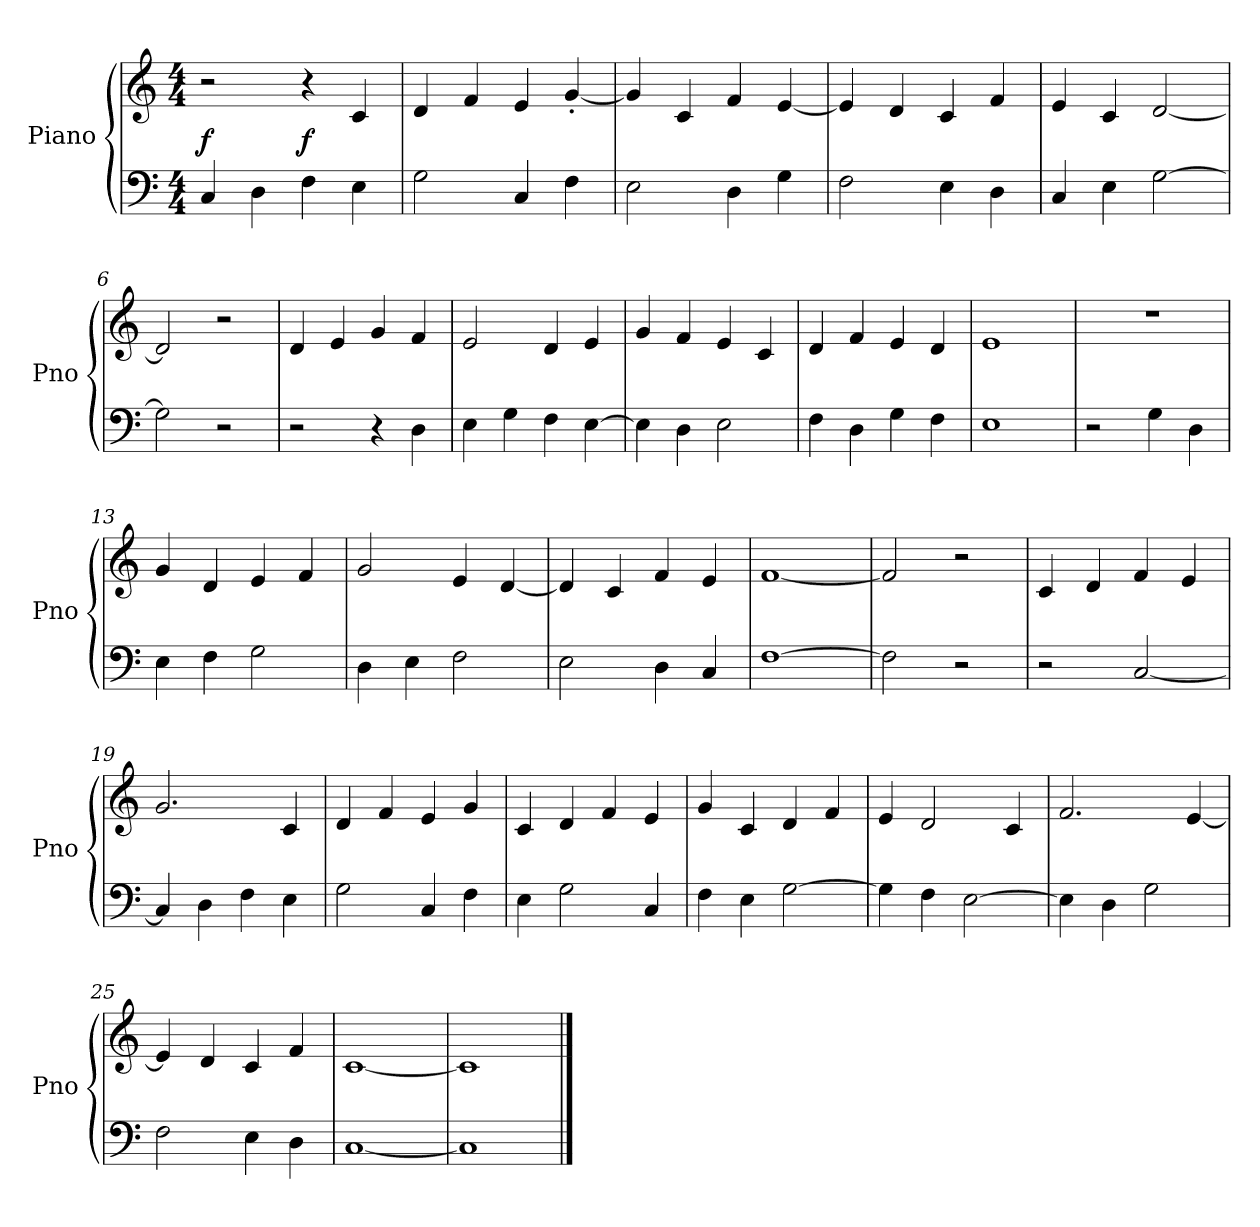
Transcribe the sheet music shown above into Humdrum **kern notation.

**kern	**dynam	**kern
*part2	*part2	*part1
*staff2	*staff2	*staff1
*I"Piano	*	*I"Piano
*I'Pno	*	*I'Pno
*clefF4	*	*clefG2
*M4/4	*	*M4/4
*MM85	*	*MM85
=1	=1	=1
!	!LO:DY:a	!
4C/	f	2r
4D\	.	.
!	!LO:DY:a	!
4F\	f	4r
4E\	.	4c/
=2	=2	=2
2G\	.	4d/
.	.	4f/
4C/	.	4e/
4F\	.	[4g'/
=3	=3	=3
2E\	.	4g/]
.	.	4c/
4D\	.	4f/
4G\	.	[4e/
=4	=4	=4
2F\	.	4e/]
.	.	4d/
4E\	.	4c/
4D\	.	4f/
!!LO:LB:g=z
=5	=5	=5
4C/	.	4e/
4E\	.	4c/
[2G\	.	[2d/
=6	=6	=6
2G\]	.	2d/]
2r	.	2r
=7	=7	=7
2r	.	4d/
.	.	4e/
4r	.	4g/
4D\	.	4f/
=8	=8	=8
4E\	.	2e/
4G\	.	.
4F\	.	4d/
[4E\	.	4e/
=9	=9	=9
4E\]	.	4g/
4D\	.	4f/
2E\	.	4e/
.	.	4c/
!!LO:LB:g=z
=10	=10	=10
4F\	.	4d/
4D\	.	4f/
4G\	.	4e/
4F\	.	4d/
=11	=11	=11
1E/	.	1e/
=12	=12	=12
2r	.	1r
4G\	.	.
4D\	.	.
=13	=13	=13
4E\	.	4g/
4F\	.	4d/
2G\	.	4e/
.	.	4f/
=14	=14	=14
4D\	.	2g/
4E\	.	.
2F\	.	4e/
.	.	[4d/
=15	=15	=15
2E\	.	4d/]
.	.	4c/
4D\	.	4f/
4C/	.	4e/
!!LO:LB:g=z
=16	=16	=16
[1F\	.	[1f/
=17	=17	=17
2F\]	.	2f/]
2r	.	2r
=18	=18	=18
2r	.	4c/
.	.	4d/
[2C/	.	4f/
.	.	4e/
=19	=19	=19
4C/]	.	2.g/
4D\	.	.
4F\	.	.
4E\	.	4c/
=20	=20	=20
2G\	.	4d/
.	.	4f/
4C/	.	4e/
4F\	.	4g/
=21	=21	=21
4E\	.	4c/
2G\	.	4d/
.	.	4f/
4C/	.	4e/
!!LO:LB:g=z
=22	=22	=22
4F\	.	4g/
4E\	.	4c/
[2G\	.	4d/
.	.	4f/
=23	=23	=23
4G\]	.	4e/
4F\	.	2d/
[2E\	.	.
.	.	4c/
=24	=24	=24
4E\]	.	2.f/
4D\	.	.
2G\	.	.
.	.	[4e/
=25	=25	=25
2F\	.	4e/]
.	.	4d/
4E\	.	4c/
4D\	.	4f/
=26	=26	=26
[1C/	.	[1c/
=27	=27	=27
1C/]	.	1c/]
==	==	==
*-	*-	*-
